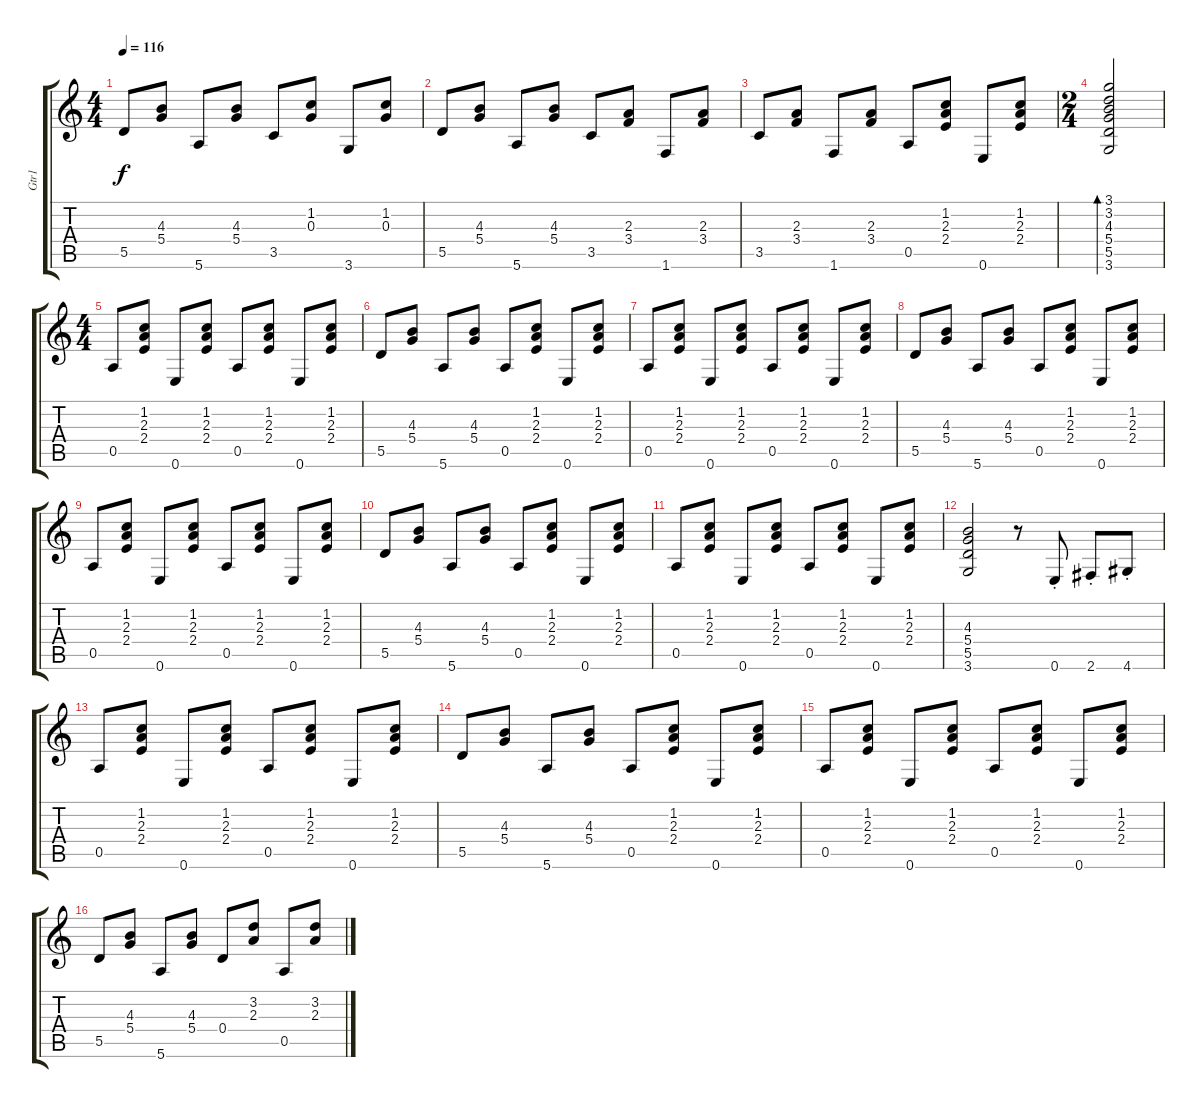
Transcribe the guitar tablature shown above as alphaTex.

\track ("Gtr1" "Gtr1") {instrument acousticguitarnylon}
\staff {score tabs}
\tuning (E4 B3 G3 D3 A2 E2) {hide}
\ts (4 4)
\tempo 116
\clef g2
\ks c
5.5.8{dy f} (4.3 5.4).8 5.6.8 (4.3 5.4).8 3.5.8 (1.2 0.3).8 3.6.8 (1.2 0.3).8 |
5.5.8 (4.3 5.4).8 5.6.8 (4.3 5.4).8 3.5.8 (2.3 3.4).8 1.6.8 (2.3 3.4).8 |
3.5.8 (2.3 3.4).8 1.6.8 (2.3 3.4).8 0.5.8 (1.2 2.3 2.4).8 0.6.8 (1.2 2.3 2.4).8 |
\ts (2 4)
(3.1 3.2 4.3 5.4 5.5 3.6).2{bd 60} |
\ts (4 4)
0.5.8 (1.2 2.3 2.4).8 0.6.8 (1.2 2.3 2.4).8 0.5.8 (1.2 2.3 2.4).8 0.6.8 (1.2 2.3 2.4).8 |
5.5.8 (4.3 5.4).8 5.6.8 (4.3 5.4).8 0.5.8 (1.2 2.3 2.4).8 0.6.8 (1.2 2.3 2.4).8 |
0.5.8 (1.2 2.3 2.4).8 0.6.8 (1.2 2.3 2.4).8 0.5.8 (1.2 2.3 2.4).8 0.6.8 (1.2 2.3 2.4).8 |
5.5.8 (4.3 5.4).8 5.6.8 (4.3 5.4).8 0.5.8 (1.2 2.3 2.4).8 0.6.8 (1.2 2.3 2.4).8 |
0.5.8 (1.2 2.3 2.4).8 0.6.8 (1.2 2.3 2.4).8 0.5.8 (1.2 2.3 2.4).8 0.6.8 (1.2 2.3 2.4).8 |
5.5.8 (4.3 5.4).8 5.6.8 (4.3 5.4).8 0.5.8 (1.2 2.3 2.4).8 0.6.8 (1.2 2.3 2.4).8 |
0.5.8 (1.2 2.3 2.4).8 0.6.8 (1.2 2.3 2.4).8 0.5.8 (1.2 2.3 2.4).8 0.6.8 (1.2 2.3 2.4).8 |
(4.3 5.4 5.5 3.6).2 r.8 0.6{st}.8 2.6{st}.8 4.6{st}.8 |
0.5.8 (1.2 2.3 2.4).8 0.6.8 (1.2 2.3 2.4).8 0.5.8 (1.2 2.3 2.4).8 0.6.8 (1.2 2.3 2.4).8 |
5.5.8 (4.3 5.4).8 5.6.8 (4.3 5.4).8 0.5.8 (1.2 2.3 2.4).8 0.6.8 (1.2 2.3 2.4).8 |
0.5.8 (1.2 2.3 2.4).8 0.6.8 (1.2 2.3 2.4).8 0.5.8 (1.2 2.3 2.4).8 0.6.8 (1.2 2.3 2.4).8 |
5.5.8 (4.3 5.4).8 5.6.8 (4.3 5.4).8 0.4.8 (3.2 2.3).8 0.5.8 (3.2 2.3).8
